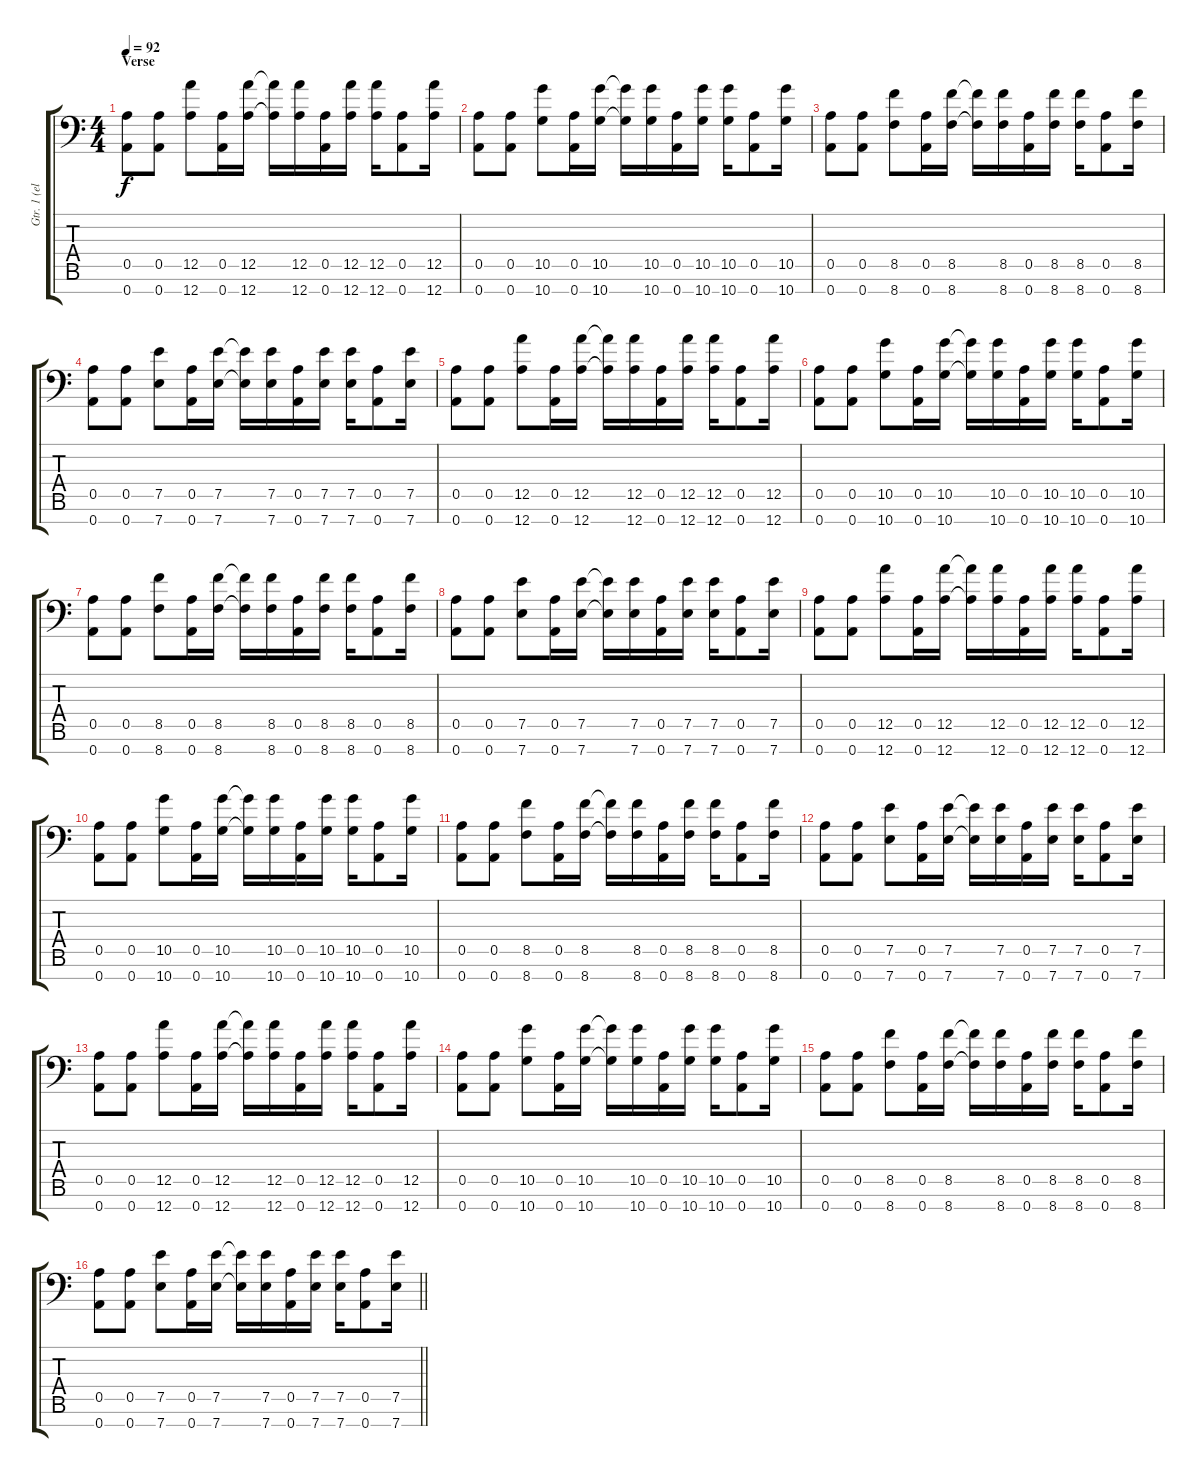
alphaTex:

\track ("Gtr. 1 (elec.)" "Gtr. 1 (el") {instrument overdrivenguitar}
\staff {score tabs}
\tuning (E4 B3 G3 D3 A2 E2 A1) {hide}
\ts (4 4)
\section ("" "Verse")
\tempo 92
\clef f4
\ks c
(0.5 0.7).8{dy f} (0.5 0.7).8 (12.5 12.7).8 (0.5 0.7).16 (12.5 12.7).16 (12.5{t} 12.7{t}).16 (12.5 12.7).16 (0.5 0.7).16 (12.5 12.7).16 (12.5 12.7).16 (0.5 0.7).8 (12.5 12.7).16 |
(0.5 0.7).8 (0.5 0.7).8 (10.5 10.7).8 (0.5 0.7).16 (10.5 10.7).16 (10.5{t} 10.7{t}).16 (10.5 10.7).16 (0.5 0.7).16 (10.5 10.7).16 (10.5 10.7).16 (0.5 0.7).8 (10.5 10.7).16 |
(0.5 0.7).8 (0.5 0.7).8 (8.5 8.7).8 (0.5 0.7).16 (8.5 8.7).16 (8.5{t} 8.7{t}).16 (8.5 8.7).16 (0.5 0.7).16 (8.5 8.7).16 (8.5 8.7).16 (0.5 0.7).8 (8.5 8.7).16 |
(0.5 0.7).8 (0.5 0.7).8 (7.5 7.7).8 (0.5 0.7).16 (7.5 7.7).16 (7.5{t} 7.7{t}).16 (7.5 7.7).16 (0.5 0.7).16 (7.5 7.7).16 (7.5 7.7).16 (0.5 0.7).8 (7.5 7.7).16 |
(0.5 0.7).8 (0.5 0.7).8 (12.5 12.7).8 (0.5 0.7).16 (12.5 12.7).16 (12.5{t} 12.7{t}).16 (12.5 12.7).16 (0.5 0.7).16 (12.5 12.7).16 (12.5 12.7).16 (0.5 0.7).8 (12.5 12.7).16 |
(0.5 0.7).8 (0.5 0.7).8 (10.5 10.7).8 (0.5 0.7).16 (10.5 10.7).16 (10.5{t} 10.7{t}).16 (10.5 10.7).16 (0.5 0.7).16 (10.5 10.7).16 (10.5 10.7).16 (0.5 0.7).8 (10.5 10.7).16 |
(0.5 0.7).8 (0.5 0.7).8 (8.5 8.7).8 (0.5 0.7).16 (8.5 8.7).16 (8.5{t} 8.7{t}).16 (8.5 8.7).16 (0.5 0.7).16 (8.5 8.7).16 (8.5 8.7).16 (0.5 0.7).8 (8.5 8.7).16 |
(0.5 0.7).8 (0.5 0.7).8 (7.5 7.7).8 (0.5 0.7).16 (7.5 7.7).16 (7.5{t} 7.7{t}).16 (7.5 7.7).16 (0.5 0.7).16 (7.5 7.7).16 (7.5 7.7).16 (0.5 0.7).8 (7.5 7.7).16 |
(0.5 0.7).8 (0.5 0.7).8 (12.5 12.7).8 (0.5 0.7).16 (12.5 12.7).16 (12.5{t} 12.7{t}).16 (12.5 12.7).16 (0.5 0.7).16 (12.5 12.7).16 (12.5 12.7).16 (0.5 0.7).8 (12.5 12.7).16 |
(0.5 0.7).8 (0.5 0.7).8 (10.5 10.7).8 (0.5 0.7).16 (10.5 10.7).16 (10.5{t} 10.7{t}).16 (10.5 10.7).16 (0.5 0.7).16 (10.5 10.7).16 (10.5 10.7).16 (0.5 0.7).8 (10.5 10.7).16 |
(0.5 0.7).8 (0.5 0.7).8 (8.5 8.7).8 (0.5 0.7).16 (8.5 8.7).16 (8.5{t} 8.7{t}).16 (8.5 8.7).16 (0.5 0.7).16 (8.5 8.7).16 (8.5 8.7).16 (0.5 0.7).8 (8.5 8.7).16 |
(0.5 0.7).8 (0.5 0.7).8 (7.5 7.7).8 (0.5 0.7).16 (7.5 7.7).16 (7.5{t} 7.7{t}).16 (7.5 7.7).16 (0.5 0.7).16 (7.5 7.7).16 (7.5 7.7).16 (0.5 0.7).8 (7.5 7.7).16 |
(0.5 0.7).8 (0.5 0.7).8 (12.5 12.7).8 (0.5 0.7).16 (12.5 12.7).16 (12.5{t} 12.7{t}).16 (12.5 12.7).16 (0.5 0.7).16 (12.5 12.7).16 (12.5 12.7).16 (0.5 0.7).8 (12.5 12.7).16 |
(0.5 0.7).8 (0.5 0.7).8 (10.5 10.7).8 (0.5 0.7).16 (10.5 10.7).16 (10.5{t} 10.7{t}).16 (10.5 10.7).16 (0.5 0.7).16 (10.5 10.7).16 (10.5 10.7).16 (0.5 0.7).8 (10.5 10.7).16 |
(0.5 0.7).8 (0.5 0.7).8 (8.5 8.7).8 (0.5 0.7).16 (8.5 8.7).16 (8.5{t} 8.7{t}).16 (8.5 8.7).16 (0.5 0.7).16 (8.5 8.7).16 (8.5 8.7).16 (0.5 0.7).8 (8.5 8.7).16 |
\barLineRight lightlight
(0.5 0.7).8 (0.5 0.7).8 (7.5 7.7).8 (0.5 0.7).16 (7.5 7.7).16 (7.5{t} 7.7{t}).16 (7.5 7.7).16 (0.5 0.7).16 (7.5 7.7).16 (7.5 7.7).16 (0.5 0.7).8 (7.5 7.7).16
